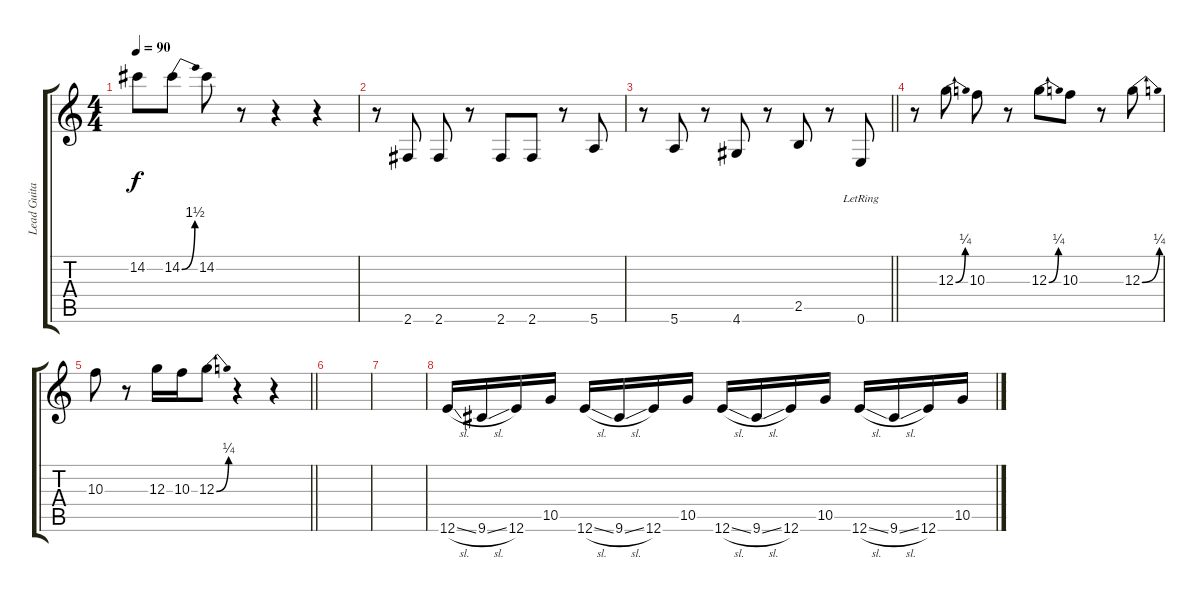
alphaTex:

\track ("Lead Guitar" "Lead Guita") {instrument distortionguitar}
\staff {score tabs}
\tuning (E4 B3 G3 D3 A2 E2) {hide}
\ts (4 4)
\tempo 90
\clef g2
\ks c
14.2.8{dy f} 14.2{be (bend 0 0 60 6)}.8 14.2.8 r.8 r.4 r.4 |
r.8 2.6.8 2.6.8 r.8 2.6.8 2.6.8 r.8 5.6.8 |
\barLineRight lightlight
r.8 5.6.8 r.8 4.6.8 r.8 2.5.8 r.8 0.6{lr}.8 |
r.8 12.3{be (bend 0 0 60 1)}.8 10.3.8 r.8 12.3{be (bend 0 0 60 1)}.8 10.3.8 r.8 12.3{be (bend 0 0 60 1)}.8 |
\barLineRight lightlight
10.3.8 r.8 12.3.16 10.3.16 12.3{be (bend 0 0 60 1)}.8 r.4 r.4 |
|
|
12.6{sl}.16 9.6{sl}.16 12.6.16 10.5.16 12.6{sl}.16 9.6{sl}.16 12.6.16 10.5.16 12.6{sl}.16 9.6{sl}.16 12.6.16 10.5.16 12.6{sl}.16 9.6{sl}.16 12.6.16 10.5.16
